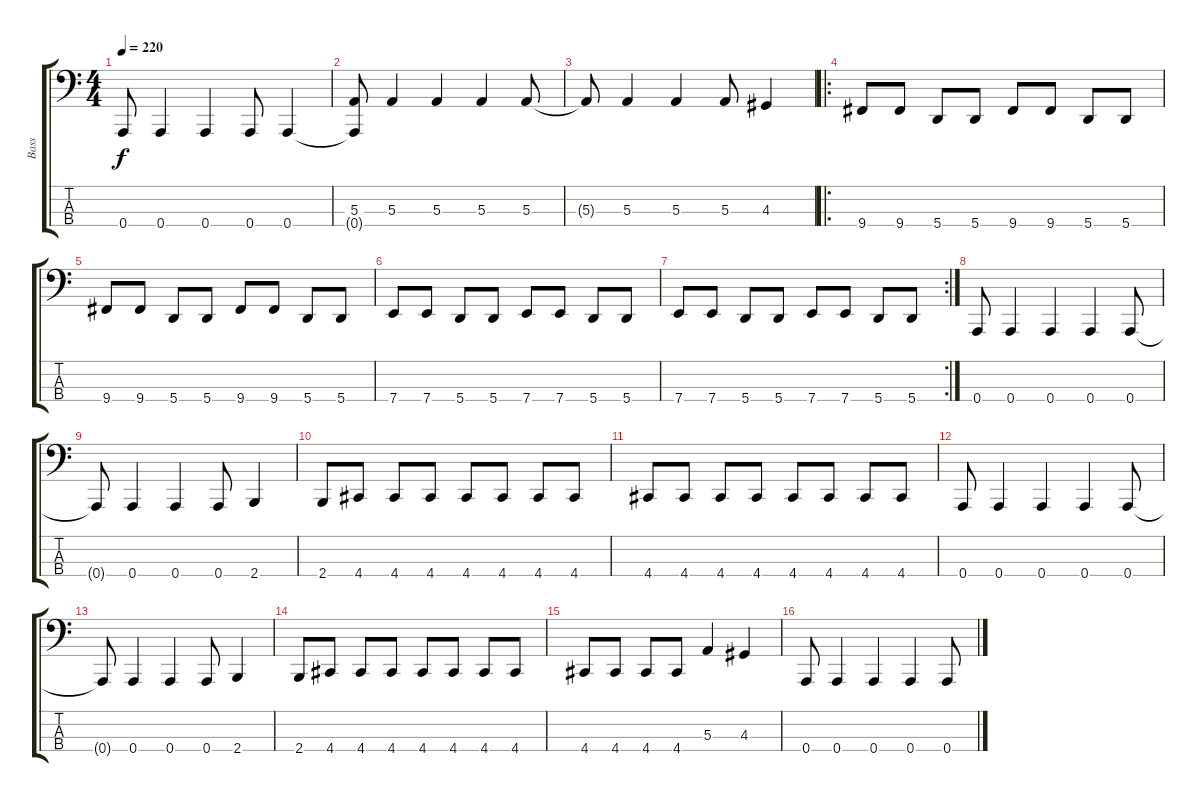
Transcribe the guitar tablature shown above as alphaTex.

\track ("Bass" "Bass") {instrument electricbassfinger}
\staff {score tabs}
\tuning (D2 A1 E1 A0) {hide}
\ts (4 4)
\tempo 220
\clef f4
\ks c
0.4{t}.8{dy f} 0.4.4 0.4.4 0.4.8 0.4.4 |
(5.3 0.4{t}).8 5.3.4 5.3.4 5.3.4 5.3.8 |
5.3{t}.8 5.3.4 5.3.4 5.3.8 4.3.4 |
\ro
9.4.8 9.4.8 5.4.8 5.4.8 9.4.8 9.4.8 5.4.8 5.4.8 |
9.4.8 9.4.8 5.4.8 5.4.8 9.4.8 9.4.8 5.4.8 5.4.8 |
7.4.8 7.4.8 5.4.8 5.4.8 7.4.8 7.4.8 5.4.8 5.4.8 |
\rc 2
7.4.8 7.4.8 5.4.8 5.4.8 7.4.8 7.4.8 5.4.8 5.4.8 |
0.4.8 0.4.4 0.4.4 0.4.4 0.4.8 |
0.4{t}.8 0.4.4 0.4.4 0.4.8 2.4.4 |
2.4.8 4.4.8 4.4.8 4.4.8 4.4.8 4.4.8 4.4.8 4.4.8 |
4.4.8 4.4.8 4.4.8 4.4.8 4.4.8 4.4.8 4.4.8 4.4.8 |
0.4.8 0.4.4 0.4.4 0.4.4 0.4.8 |
0.4{t}.8 0.4.4 0.4.4 0.4.8 2.4.4 |
2.4.8 4.4.8 4.4.8 4.4.8 4.4.8 4.4.8 4.4.8 4.4.8 |
4.4.8 4.4.8 4.4.8 4.4.8 5.3.4 4.3.4 |
0.4.8 0.4.4 0.4.4 0.4.4 0.4.8
